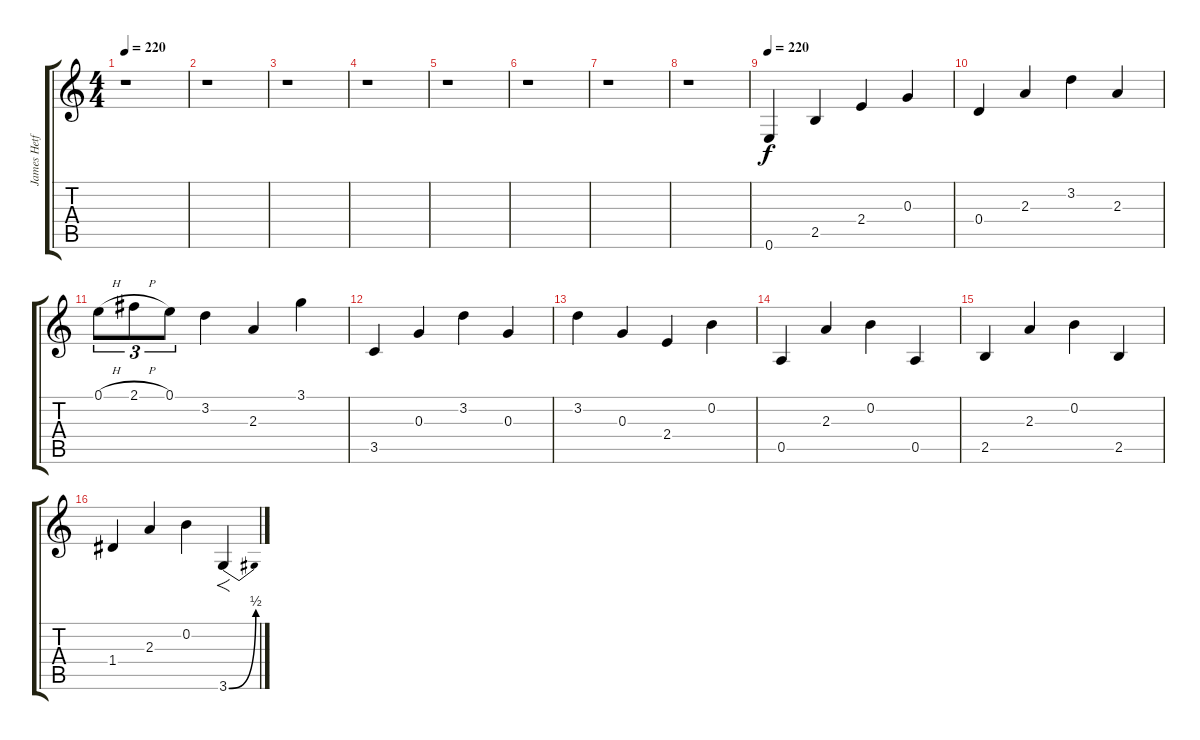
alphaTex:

\track ("James Hetfield Clean" "James Hetf") {instrument acousticguitarsteel}
\staff {score tabs}
\tuning (E4 B3 G3 D3 A2 E2) {hide}
\ts (4 4)
\tempo 220
\clef g2
\ks c
r.1{dy f} |
r.1 |
r.1 |
r.1 |
r.1 |
r.1 |
r.1 |
r.1 |
\tempo 220
0.6.4 2.5.4 2.4.4 0.3.4 |
0.4.4 2.3.4 3.2.4 2.3.4 |
0.1{h}.8{tu (3 2)} 2.1{h}.8{tu (3 2)} 0.1.8{tu (3 2)} 3.2.4 2.3.4 3.1.4 |
3.5.4 0.3.4 3.2.4 0.3.4 |
3.2.4 0.3.4 2.4.4 0.2.4 |
0.5.4 2.3.4 0.2.4 0.5.4 |
2.5.4 2.3.4 0.2.4 2.5.4 |
1.4.4 2.3.4 0.2.4 3.6{be (bend 0 0 60 2)}.4{f}
